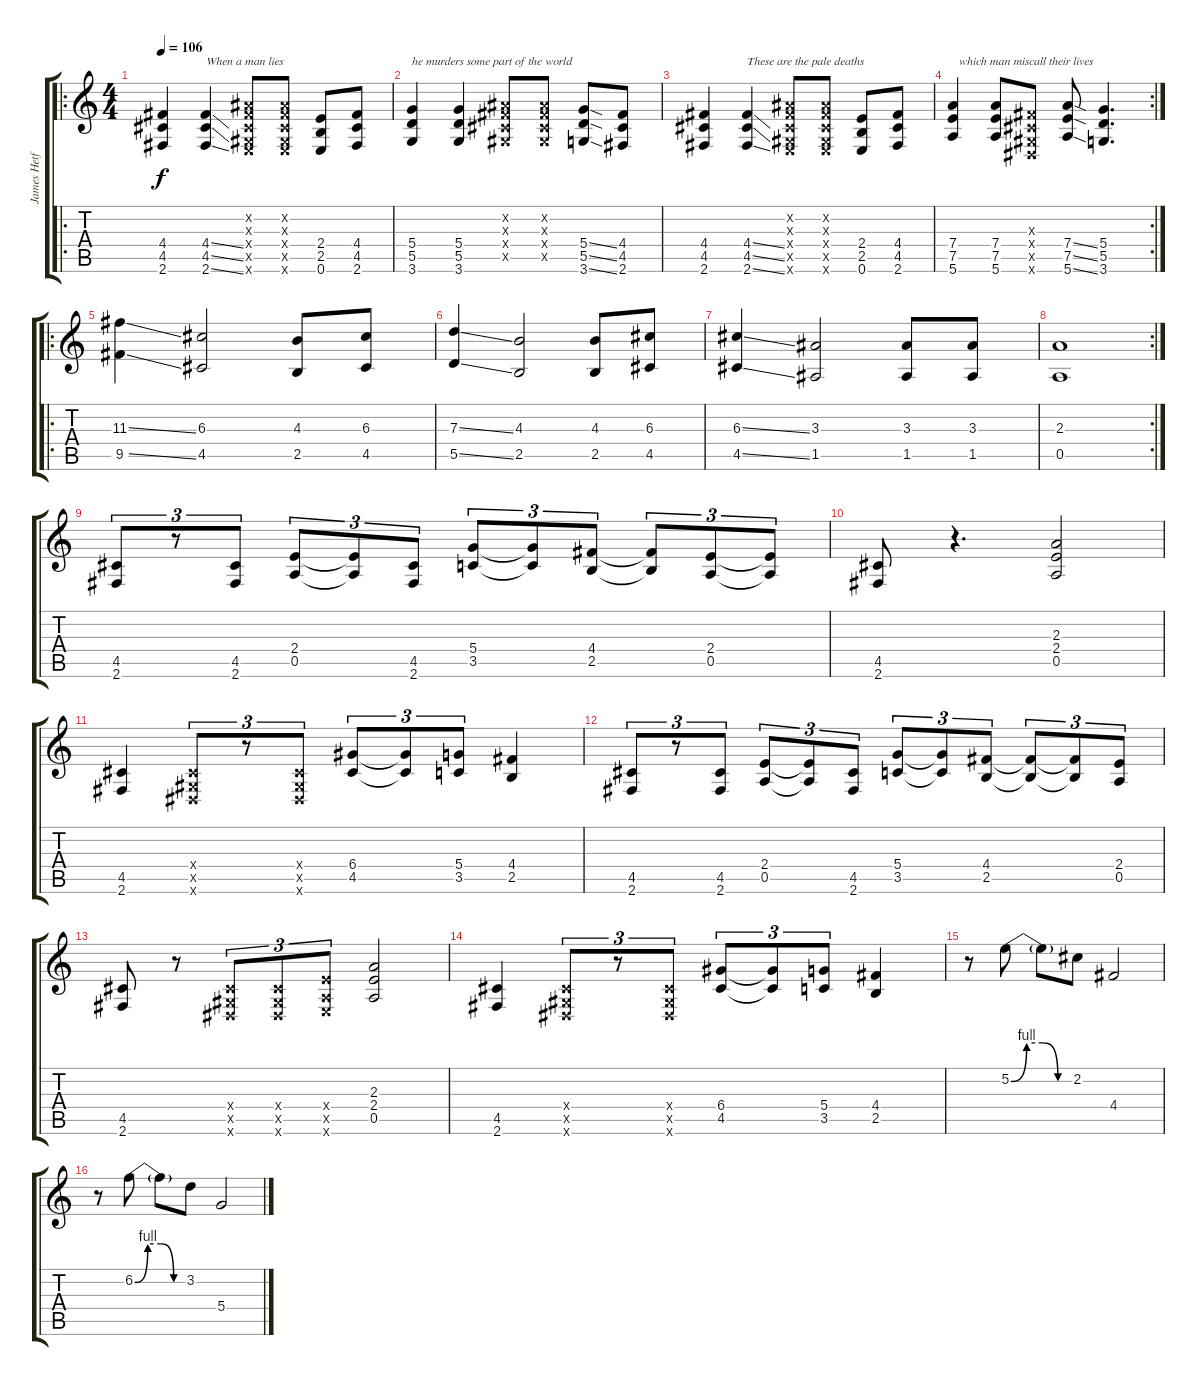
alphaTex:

\track ("James Hetfield" "James Hetf") {instrument distortionguitar}
\staff {score tabs}
\tuning (E4 B3 G3 D3 A2 E2) {hide}
\ro
\ts (4 4)
\tempo 106
\clef g2
\ks c
(4.4 4.5 2.6).4{dy f volume 16} (4.4{ss} 4.5{ss} 2.6{ss}).4{txt "When a man lies"} (-1.2{x} -1.3{x} -1.4{x} -1.5{x} 0.6{x}).8 (-1.2{x} -1.3{x} -1.4{x} -1.5{x} 0.6{x}).8 (2.4 2.5 0.6).8 (4.4 4.5 2.6).8 |
(5.4 5.5 3.6).4{txt "he murders some part of the world"} (5.4 5.5 3.6).4 (-1.2{x} -1.3{x} -1.4{x} -1.5{x}).8 (-1.2{x} -1.3{x} -1.4{x} -1.5{x}).8 (5.4{ss} 5.5{ss} 3.6{ss}).8 (4.4 4.5 2.6).8 |
(4.4 4.5 2.6).4 (4.4{ss} 4.5{ss} 2.6{ss}).4{txt "These are the pale deaths"} (-1.2{x} -1.3{x} -1.4{x} -1.5{x} 0.6{x}).8 (-1.2{x} -1.3{x} -1.4{x} -1.5{x} 0.6{x}).8 (2.4 2.5 0.6).8 (4.4 4.5 2.6).8 |
\rc 2
(7.4 7.5 5.6).4{txt "  which man miscall their lives"} (7.4 7.5 5.6).8 (-1.3{x} -1.4{x} -1.5{x} -1.6{x}).8 (7.4{ss} 7.5{ss} 5.6{ss}).8 (5.4 5.5 3.6).4{d} |
\ro
(11.3{ss} 9.5{ss}).4 (6.3 4.5).2 (4.3 2.5).8 (6.3 4.5).8 |
(7.3{ss} 5.5{ss}).4 (4.3 2.5).2 (4.3 2.5).8 (6.3 4.5).8 |
(6.3{ss} 4.5{ss}).4 (3.3 1.5).2 (3.3 1.5).8 (3.3 1.5).8 |
\rc 2
(2.3 0.5).1 |
(4.5 2.6).8{tu (3 2)} r.8{tu (3 2)} (4.5 2.6).8{tu (3 2)} (2.4 0.5).8{tu (3 2)} (2.4{t} 0.5{t}).8{tu (3 2)} (4.5 2.6).8{tu (3 2)} (5.4 3.5).8{tu (3 2)} (5.4{t} 3.5{t}).8{tu (3 2)} (4.4 2.5).8{tu (3 2)} (4.4{t} 2.5{t}).8{tu (3 2)} (2.4 0.5).8{tu (3 2)} (2.4{t} 0.5{t}).8{tu (3 2)} |
(4.5 2.6).8 r.4{d} (2.3 2.4 0.5).2 |
(4.5 2.6).4 (-1.4{x} -1.5{x} -1.6{x}).8{tu (3 2)} r.8{tu (3 2)} (-1.4{x} -1.5{x} -1.6{x}).8{tu (3 2)} (6.4 4.5).8{tu (3 2)} (6.4{t} 4.5{t}).8{tu (3 2)} (5.4 3.5).8{tu (3 2)} (4.4 2.5).4 |
(4.5 2.6).8{tu (3 2)} r.8{tu (3 2)} (4.5 2.6).8{tu (3 2)} (2.4 0.5).8{tu (3 2)} (2.4{t} 0.5{t}).8{tu (3 2)} (4.5 2.6).8{tu (3 2)} (5.4 3.5).8{tu (3 2)} (5.4{t} 3.5{t}).8{tu (3 2)} (4.4 2.5).8{tu (3 2)} (4.4{t} 2.5{t}).8{tu (3 2)} (4.4{t} 2.5{t}).8{tu (3 2)} (2.4 0.5).8{tu (3 2)} |
(4.5 2.6).8 r.8 (-1.4{x} -1.5{x} -1.6{x}).8{tu (3 2)} (-1.4{x} -1.5{x} -1.6{x}).8{tu (3 2)} (2.4{x} 0.5{x} 0.6{x}).8{tu (3 2)} (2.3 2.4 0.5).2 |
(4.5 2.6).4 (-1.4{x} -1.5{x} -1.6{x}).8{tu (3 2)} r.8{tu (3 2)} (-1.4{x} -1.5{x} -1.6{x}).8{tu (3 2)} (6.4 4.5).8{tu (3 2)} (6.4{t} 4.5{t}).8{tu (3 2)} (5.4 3.5).8{tu (3 2)} (4.4 2.5).4 |
r.8 5.2{be (custom 0 0 15 4 30 4 45 0 60 0)}.8 5.2{t}.8 2.2.8 4.4.2 |
r.8 6.2{be (custom 0 0 15 4 30 4 45 0 60 0)}.8 6.2{t}.8 3.2.8 5.4.2
